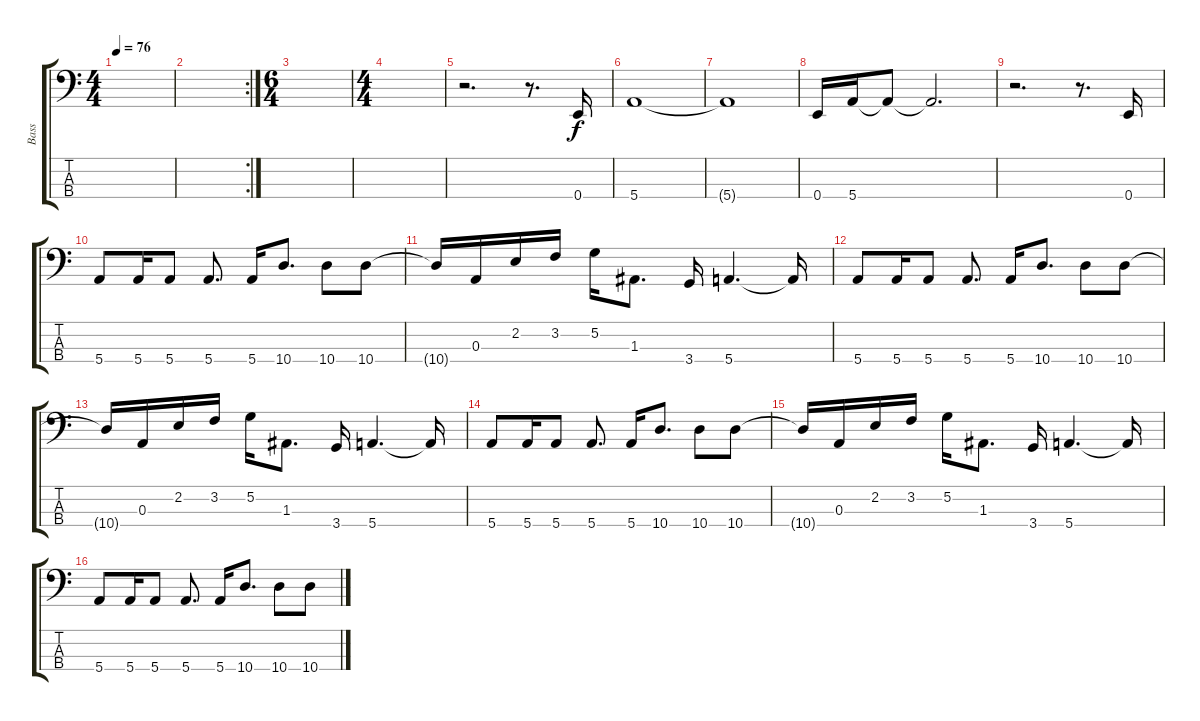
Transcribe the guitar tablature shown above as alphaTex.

\track ("Bass" "Bass") {instrument fretlessbass}
\staff {score tabs}
\tuning (G2 D2 A1 E1) {hide}
\ts (4 4)
\tempo 76
\clef f4
\ks c
|
\rc 2
|
\ts (6 4)
|
\ts (4 4)
|
r.2{d} r.8{d} 0.4.16{volume 13} |
5.4.1 |
5.4{t}.1 |
0.4.16 5.4.16 5.4{t}.8 5.4{t}.2{d} |
r.2{d} r.8{d} 0.4.16 |
5.4.8 5.4.16 5.4.8 5.4.8{d} 5.4.16 10.4.8{d} 10.4.8 10.4.8 |
10.4{t}.16 0.3.16 2.2.16 3.2.16 5.2.16 1.3.8{d} 3.4.16 5.4.4{d} 5.4{t}.16 |
5.4.8 5.4.16 5.4.8 5.4.8{d} 5.4.16 10.4.8{d} 10.4.8 10.4.8 |
10.4{t}.16 0.3.16 2.2.16 3.2.16 5.2.16 1.3.8{d} 3.4.16 5.4.4{d} 5.4{t}.16 |
5.4.8 5.4.16 5.4.8 5.4.8{d} 5.4.16 10.4.8{d} 10.4.8 10.4.8 |
10.4{t}.16 0.3.16 2.2.16 3.2.16 5.2.16 1.3.8{d} 3.4.16 5.4.4{d} 5.4{t}.16 |
5.4.8 5.4.16 5.4.8 5.4.8{d} 5.4.16 10.4.8{d} 10.4.8 10.4.8
